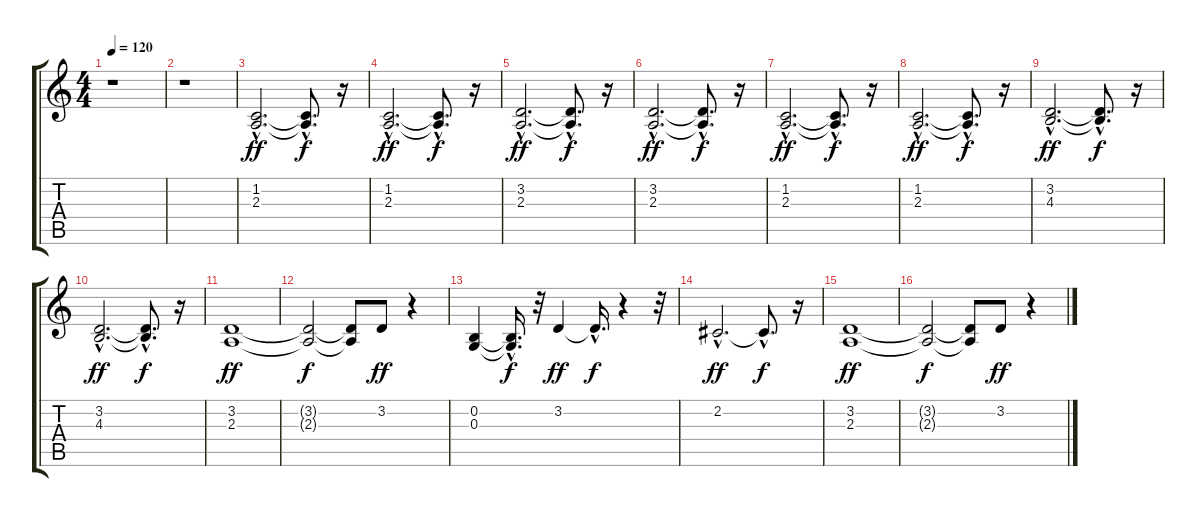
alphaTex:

\track "" {instrument stringensemble1}
\staff {score tabs}
\tuning (E4 B3 G3 D3 A2 E2) {hide}
\ts (4 4)
\tempo 120
\clef g2
\ks c
r.1{dy ff} |
r.1 |
(1.2{hac} 2.3{hac}).2{d} (1.2{hac t} 2.3{hac t}).8{d dy f} r.16 |
(1.2{hac} 2.3{hac}).2{d dy ff} (1.2{hac t} 2.3{hac t}).8{d dy f} r.16 |
(3.2{hac} 2.3{hac}).2{d dy ff} (3.2{hac t} 2.3{hac t}).8{d dy f} r.16 |
(3.2{hac} 2.3{hac}).2{d dy ff} (3.2{hac t} 2.3{hac t}).8{d dy f} r.16 |
(1.2{hac} 2.3{hac}).2{d dy ff} (1.2{hac t} 2.3{hac t}).8{d dy f} r.16 |
(1.2{hac} 2.3{hac}).2{d dy ff} (1.2{hac t} 2.3{hac t}).8{d dy f} r.16 |
(3.2{hac} 4.3{hac}).2{d dy ff} (3.2{hac t} 4.3{hac t}).8{d dy f} r.16 |
(3.2{hac} 4.3{hac}).2{d dy ff} (3.2{hac t} 4.3{hac t}).8{d dy f} r.16 |
(3.2 2.3).1{dy ff} |
(3.2{t} 2.3{t}).2{dy f} (3.2{t} 2.3{t}).8 3.2.8{dy ff} r.4 |
(0.2 0.3).4 (0.2{hac t} 0.3{hac t}).16{d dy f} r.32 3.2.4{dy ff} 3.2{hac t}.16{d dy f} r.4 r.32 |
2.2{hac}.2{d dy ff} 2.2{hac t}.8{d dy f} r.16 |
(3.2 2.3).1{dy ff} |
(3.2{t} 2.3{t}).2{dy f} (3.2{t} 2.3{t}).8 3.2.8{dy ff} r.4
